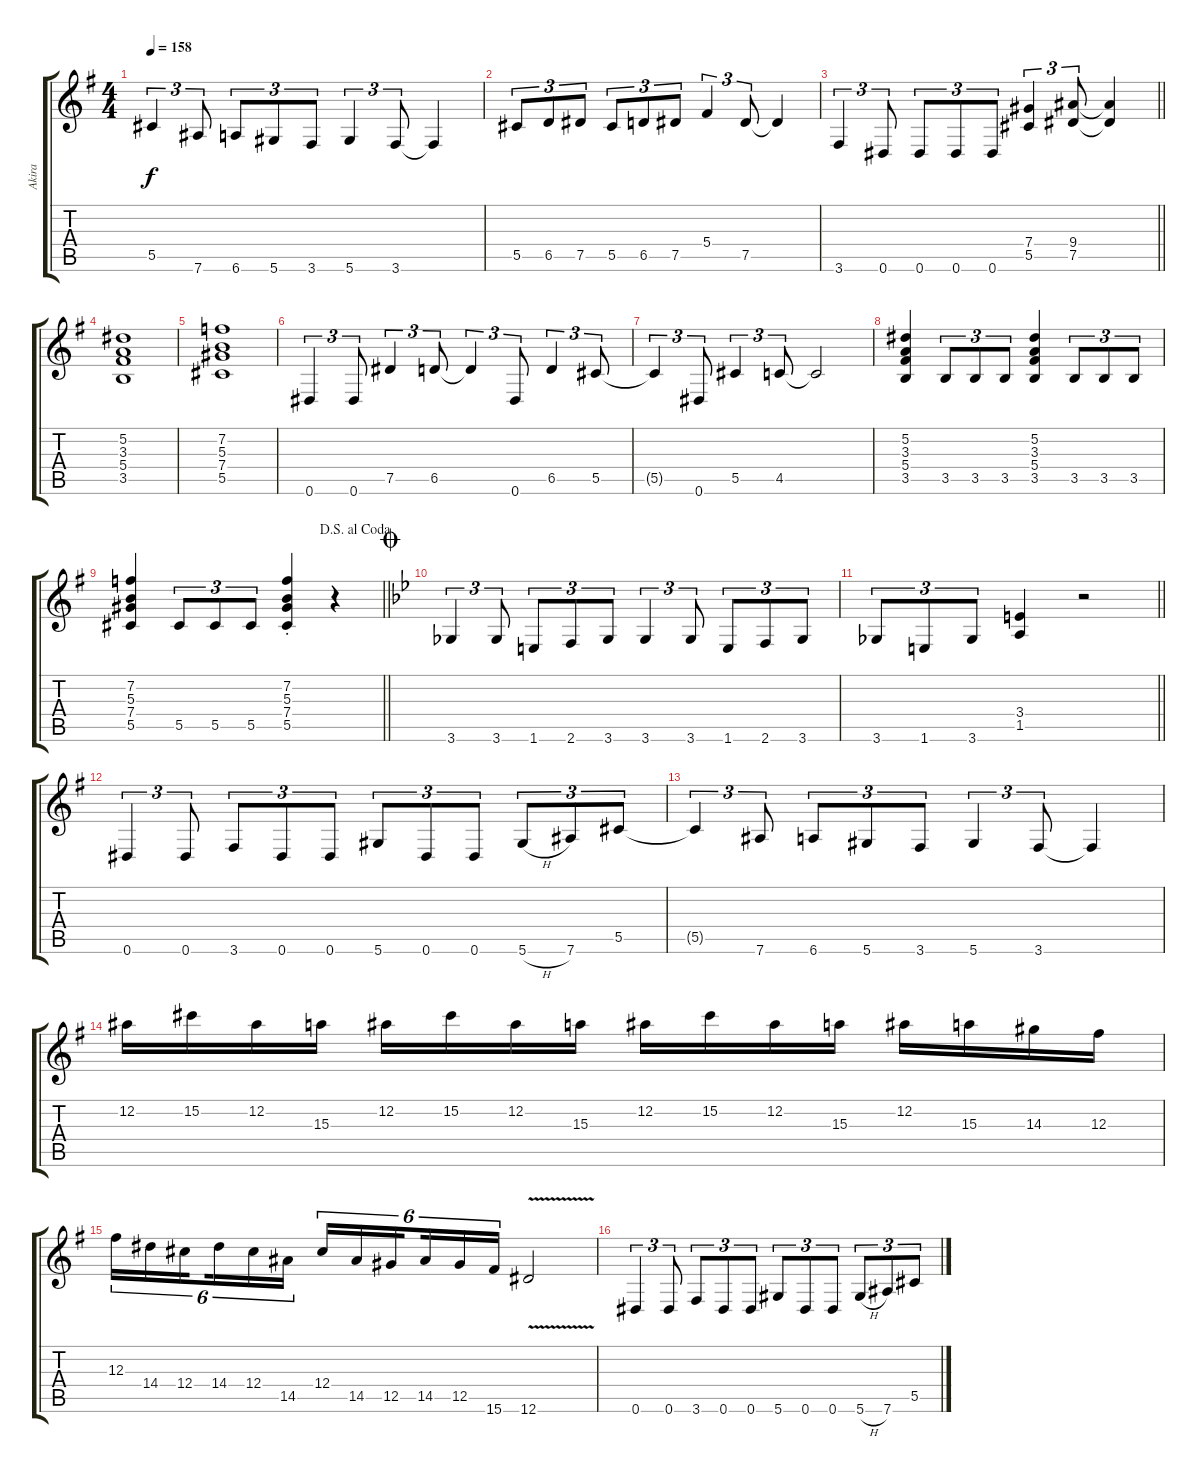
\track ("Akira" "Akira") {instrument distortionguitar}
\staff {score tabs}
\tuning (Eb4 Bb3 Gb3 Db3 Ab2 Eb2) {hide}
\ts (4 4)
\tempo 158
\clef g2
\ks g
5.5{t}.4{tu (3 2) dy f} 7.6.8{tu (3 2)} 6.6.8{tu (3 2)} 5.6.8{tu (3 2)} 3.6.8{tu (3 2)} 5.6.4{tu (3 2)} 3.6.8{tu (3 2)} 3.6{t}.4 |
5.5.8{tu (3 2)} 6.5.8{tu (3 2)} 7.5.8{tu (3 2)} 5.5.8{tu (3 2)} 6.5.8{tu (3 2)} 7.5.8{tu (3 2)} 5.4.4{tu (3 2)} 7.5.8{tu (3 2)} 7.5{t}.4 |
\barLineRight lightlight
3.6.4{tu (3 2)} 0.6.8{tu (3 2)} 0.6.8{tu (3 2)} 0.6.8{tu (3 2)} 0.6.8{tu (3 2)} (7.4 5.5).4{tu (3 2)} (9.4 7.5).8{tu (3 2)} (9.4{t} 7.5{t}).4 |
(5.2 3.3 5.4 3.5).1 |
(7.2 5.3 7.4 5.5).1 |
0.6.4{tu (3 2)} 0.6.8{tu (3 2)} 7.5.4{tu (3 2)} 6.5.8{tu (3 2)} 6.5{t}.4{tu (3 2)} 0.6.8{tu (3 2)} 6.5.4{tu (3 2)} 5.5.8{tu (3 2)} |
5.5{t}.4{tu (3 2)} 0.6.8{tu (3 2)} 5.5.4{tu (3 2)} 4.5.8{tu (3 2)} 4.5{t}.2 |
(5.2 3.3 5.4 3.5).4 3.5.8{tu (3 2)} 3.5.8{tu (3 2)} 3.5.8{tu (3 2)} (5.2 3.3 5.4 3.5).4 3.5.8{tu (3 2)} 3.5.8{tu (3 2)} 3.5.8{tu (3 2)} |
\jump dalsegnoalcoda
\barLineRight lightlight
(7.2 5.3 7.4 5.5).4 5.5.8{tu (3 2)} 5.5.8{tu (3 2)} 5.5.8{tu (3 2)} (7.2{st} 5.3{st} 7.4{st} 5.5{st}).4 r.4 |
\jump coda
\ks bb
3.6.4{tu (3 2)} 3.6.8{tu (3 2)} 1.6.8{tu (3 2)} 2.6.8{tu (3 2)} 3.6.8{tu (3 2)} 3.6.4{tu (3 2)} 3.6.8{tu (3 2)} 1.6.8{tu (3 2)} 2.6.8{tu (3 2)} 3.6.8{tu (3 2)} |
\barLineRight lightlight
3.6.8{tu (3 2)} 1.6.8{tu (3 2)} 3.6.8{tu (3 2)} (3.4 1.5).4 r.2 |
\ks g
0.6.4{tu (3 2)} 0.6.8{tu (3 2)} 3.6.8{tu (3 2)} 0.6.8{tu (3 2)} 0.6.8{tu (3 2)} 5.6.8{tu (3 2)} 0.6.8{tu (3 2)} 0.6.8{tu (3 2)} 5.6{h}.8{tu (3 2)} 7.6.8{tu (3 2)} 5.5.8{tu (3 2)} |
5.5{t}.4{tu (3 2)} 7.6.8{tu (3 2)} 6.6.8{tu (3 2)} 5.6.8{tu (3 2)} 3.6.8{tu (3 2)} 5.6.4{tu (3 2)} 3.6.8{tu (3 2)} 3.6{t}.4 |
12.2.16 15.2.16 12.2.16 15.3.16 12.2.16 15.2.16 12.2.16 15.3.16 12.2.16 15.2.16 12.2.16 15.3.16 12.2.16 15.3.16 14.3.16 12.3.16 |
12.3.16{tu (6 4)} 14.4.16{tu (6 4)} 12.4.16{tu (6 4) beam splitsecondary} 14.4.16{tu (6 4)} 12.4.16{tu (6 4)} 14.5.16{tu (6 4)} 12.4.16{tu (6 4)} 14.5.16{tu (6 4)} 12.5.16{tu (6 4) beam splitsecondary} 14.5.16{tu (6 4)} 12.5.16{tu (6 4)} 15.6.16{tu (6 4)} 12.6{v}.2 |
0.6.4{tu (3 2)} 0.6.8{tu (3 2)} 3.6.8{tu (3 2)} 0.6.8{tu (3 2)} 0.6.8{tu (3 2)} 5.6.8{tu (3 2)} 0.6.8{tu (3 2)} 0.6.8{tu (3 2)} 5.6{h}.8{tu (3 2)} 7.6.8{tu (3 2)} 5.5.8{tu (3 2)}
